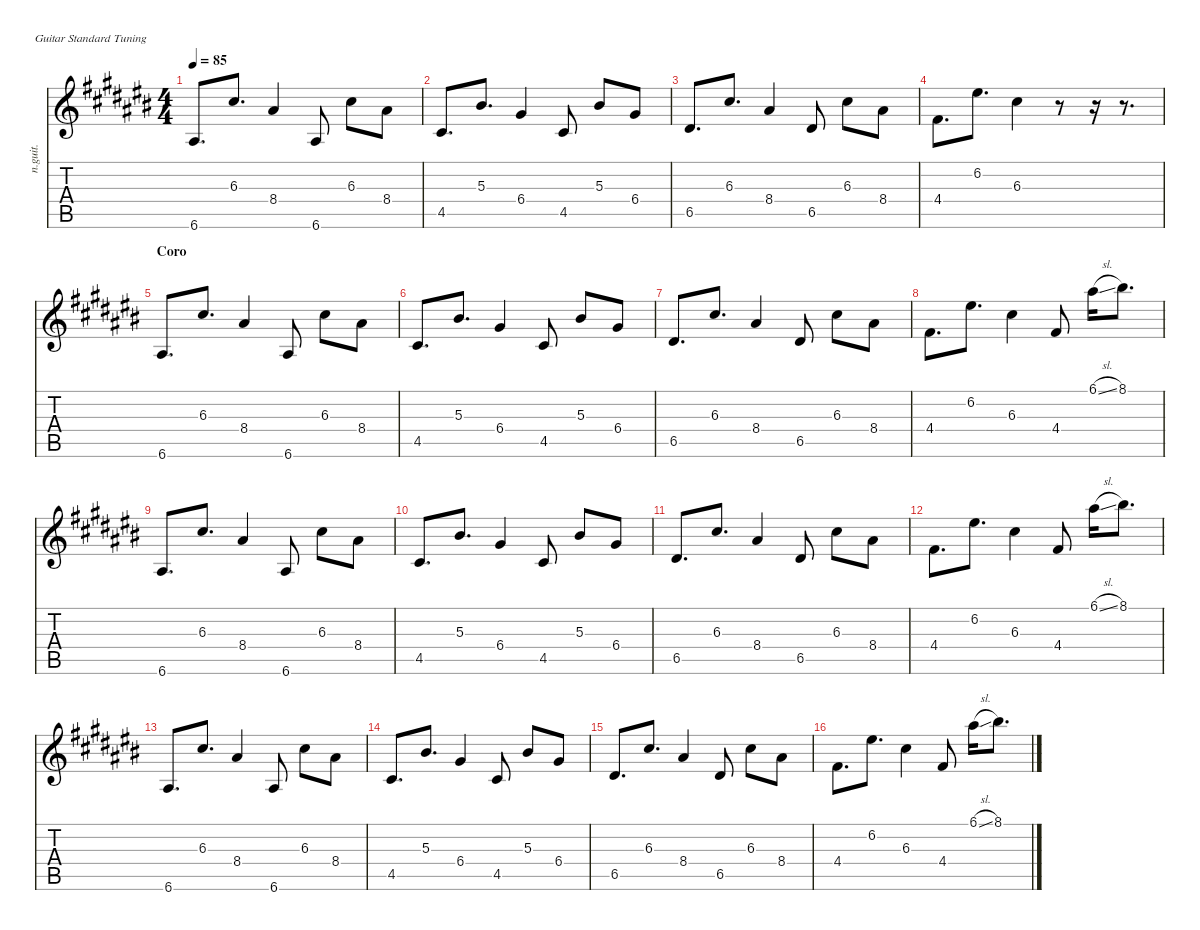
\defaultSystemsLayout 4
\hideDynamics
\bracketExtendMode nobrackets
\otherSystemsTrackNameOrientation horizontal
\track ("Nylon Guitar" "n.guit.") {instrument acousticguitarnylon}
\staff {score tabs}
\tuning (E4 B3 G3 D3 A2 E2)
\ts (4 4)
\tempo 85
\clef g2
\ks a#minor
6.6{acc #}.8{d dy mf beam Up} 6.3{acc #}.8{d beam Up} 8.4{acc #}.4{beam Up} 6.6{acc #}.8{beam Up} 6.3{acc #}.8{beam Down} 8.4{acc #}.8{beam Down} |
4.5{acc #}.8{d beam Up} 5.3{acc #}.8{d beam Up} 6.4{acc #}.4{beam Up} 4.5{acc #}.8{beam Up} 5.3{acc #}.8{beam Up} 6.4{acc #}.8{beam Up} |
6.5{acc #}.8{d beam Up} 6.3{acc #}.8{d beam Up} 8.4{acc #}.4{beam Up} 6.5{acc #}.8{beam Up} 6.3{acc #}.8{beam Down} 8.4{acc #}.8{beam Down} |
4.4{acc #}.8{d beam Down} 6.2{acc #}.8{d beam Down} 6.3{acc #}.4{beam Down} r.8{beam Down} r.16{beam Down} r.8{d beam Down} |
\section ("" "Coro")
6.6{acc #}.8{d beam Up} 6.3{acc #}.8{d beam Up} 8.4{acc #}.4{beam Up} 6.6{acc #}.8{beam Up} 6.3{acc #}.8{beam Down} 8.4{acc #}.8{beam Down} |
4.5{acc #}.8{d beam Up} 5.3{acc #}.8{d beam Up} 6.4{acc #}.4{beam Up} 4.5{acc #}.8{beam Up} 5.3{acc #}.8{beam Up} 6.4{acc #}.8{beam Up} |
6.5{acc #}.8{d beam Up} 6.3{acc #}.8{d beam Up} 8.4{acc #}.4{beam Up} 6.5{acc #}.8{beam Up} 6.3{acc #}.8{beam Down} 8.4{acc #}.8{beam Down} |
4.4{acc #}.8{d beam Down} 6.2{acc #}.8{d beam Down} 6.3{acc #}.4{beam Down} 4.4{acc #}.8{beam Up} 6.1{sl acc #}.16{beam Down} 8.1{acc #}.8{d beam Down} |
6.6{acc #}.8{d beam Up} 6.3{acc #}.8{d beam Up} 8.4{acc #}.4{beam Up} 6.6{acc #}.8{beam Up} 6.3{acc #}.8{beam Down} 8.4{acc #}.8{beam Down} |
4.5{acc #}.8{d beam Up} 5.3{acc #}.8{d beam Up} 6.4{acc #}.4{beam Up} 4.5{acc #}.8{beam Up} 5.3{acc #}.8{beam Up} 6.4{acc #}.8{beam Up} |
6.5{acc #}.8{d beam Up} 6.3{acc #}.8{d beam Up} 8.4{acc #}.4{beam Up} 6.5{acc #}.8{beam Up} 6.3{acc #}.8{beam Down} 8.4{acc #}.8{beam Down} |
4.4{acc #}.8{d beam Down} 6.2{acc #}.8{d beam Down} 6.3{acc #}.4{beam Down} 4.4{acc #}.8{beam Up} 6.1{sl acc #}.16{beam Down} 8.1{acc #}.8{d beam Down} |
6.6{acc #}.8{d beam Up} 6.3{acc #}.8{d beam Up} 8.4{acc #}.4{beam Up} 6.6{acc #}.8{beam Up} 6.3{acc #}.8{beam Down} 8.4{acc #}.8{beam Down} |
4.5{acc #}.8{d beam Up} 5.3{acc #}.8{d beam Up} 6.4{acc #}.4{beam Up} 4.5{acc #}.8{beam Up} 5.3{acc #}.8{beam Up} 6.4{acc #}.8{beam Up} |
6.5{acc #}.8{d beam Up} 6.3{acc #}.8{d beam Up} 8.4{acc #}.4{beam Up} 6.5{acc #}.8{beam Up} 6.3{acc #}.8{beam Down} 8.4{acc #}.8{beam Down} |
4.4{acc #}.8{d beam Down} 6.2{acc #}.8{d beam Down} 6.3{acc #}.4{beam Down} 4.4{acc #}.8{beam Up} 6.1{sl acc #}.16{beam Down} 8.1{acc #}.8{d beam Down}
